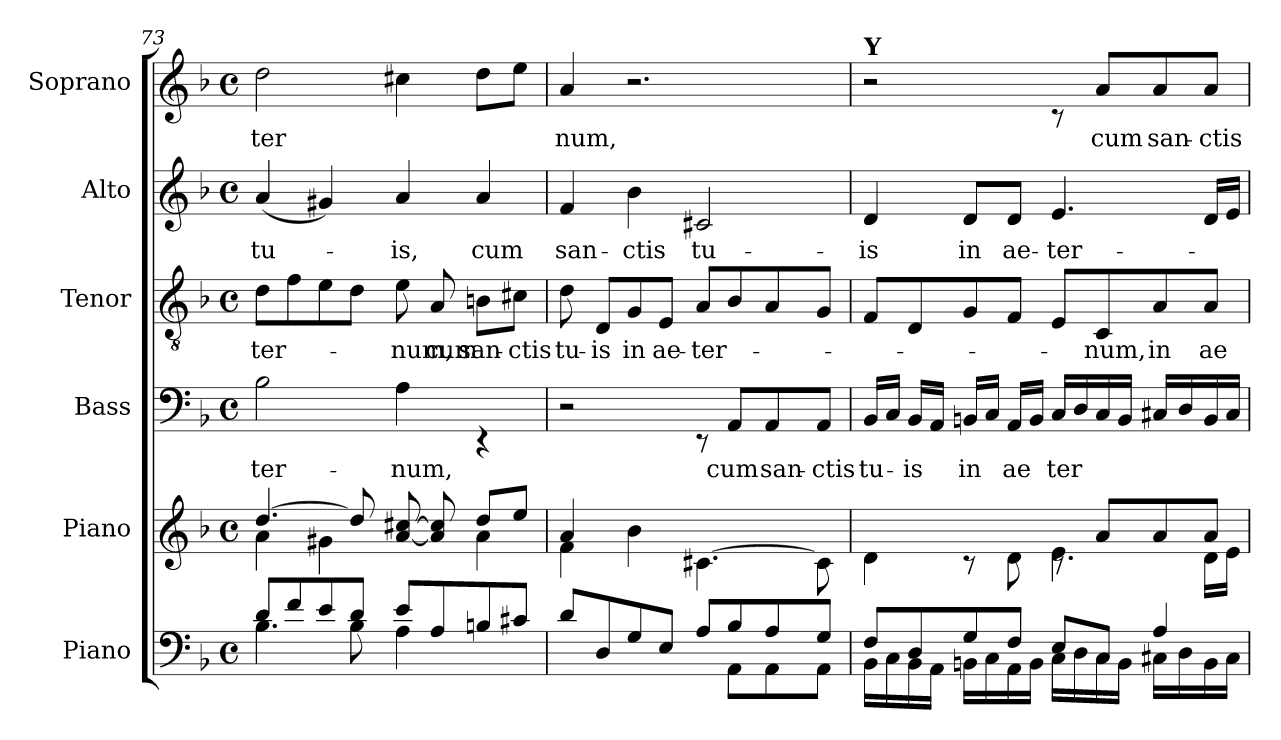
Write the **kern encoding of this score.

**kern	**kern	**kern	**text	**kern	**text	**kern	**text	**kern	**text
*part6	*part5	*part4	*part4	*part3	*part3	*part2	*part2	*part1	*part1
*staff6	*staff5	*staff4	*staff4	*staff3	*staff3	*staff2	*staff2	*staff1	*staff1
*I"Piano	*I"Piano	*I"Bass	*	*I"Tenor	*	*I"Alto	*	*I"Soprano	*
*	*	*I'B.	*	*I'T.	*	*I'A.	*	*I'S.	*
!!LO:PB:g=z
*clefF4	*clefG2	*clefF4	*	*clefGv2	*	*clefG2	*	*clefG2	*
*k[b-]	*k[b-]	*k[b-]	*	*k[b-]	*	*k[b-]	*	*k[b-]	*
*F:	*F:	*F:	*	*F:	*	*F:	*	*F:	*
*M4/4	*M4/4	*M4/4	*	*M4/4	*	*M4/4	*	*M4/4	*
*met(c)	*met(c)	*met(c)	*	*met(c)	*	*met(c)	*	*met(c)	*
=73	=73	=73	=73	=73	=73	=73	=73	=73	=73
*^	*^	*	*	*	*	*	*	*	*
!	!	!	!	!	!LO:LY:b	!	!LO:LY:b	!	!LO:LY:b	!	!LO:LY:b
*	*	*	*	*	*	*^	*	*	*	*	*
8d/L	4.B-\	[4.dd/	4a\	2B-\	-ter-	8d\L	8ryy	-ter-	(<4a/	tu-	2dd\	-ter
*	*	*	*	*	*	*v	*v	*	*	*	*	*
8f/	.	.	.	.	.	8f\	.	.	.	.	.
8e/	.	.	4g#X\	.	.	8e\	.	4g#X/)	.	.	.
8d/J	8B-\	8dd/]	.	.	.	8d\J	.	.	.	.	.
!	!	!	!	!	!LO:LY:b	!	!LO:LY:b	!	!LO:LY:b	!	!
8e/L	4A\	[8a/ [8cc#X/	4ryy	4A\	-num,	8e\	-num,	4a/	-is,	4cc#X\	.
*	*	*	*	*	*	*^	*	*	*	*	*
!	!	!	!	!	!	!	!	!LO:LY:b	!	!	!	!
8A/	.	8a/] 8cc#/]	.	.	.	8ryy	8A/	cum	.	.	.	.
!	!	!	!	!	!	!	!	!LO:LY:b	!	!LO:LY:b	!	!
8Bn/	4ryy	8dd/L	4a\	4rEE	.	8Bn\L	4ryy	san-	4a/	cum	8dd\L	.
!	!	!	!	!	!	!	!	!LO:LY:b	!	!	!	!
8c#X/J	.	8ee/J	.	.	.	8c#X\J	.	-ctis	.	.	8ee\J	.
*	*	*	*	*	*	*v	*v	*	*	*	*	*
=74	=74	=74	=74	=74	=74	=74	=74	=74	=74	=74	=74
!	!	!	!	!	!	!	!LO:LY:b	!	!LO:LY:b	!	!LO:LY:b
8d/L	8ryy	4a/	4f\	2r	.	8d\	tu-	4f/	san-	4a/	num,
!	!	!	!	!	!	!	!LO:LY:b	!	!	!	!
*v	*v	*	*	*	*	*	*	*	*	*	*
8D/	.	.	.	.	8D/L	-is	.	.	.	.
!	!	!	!	!	!	!LO:LY:b	!	!LO:LY:b	!	!
8G/	2.ryy	4b-\	.	.	8G/	in	4b-\	-ctis	2.r	.
!	!	!	!	!	!	!LO:LY:b	!	!	!	!
8E/J	.	.	.	.	8E/J	ae-	.	.	.	.
!	!	!	!	!	!	!LO:LY:b	!	!LO:LY:b	!	!
8A/L	.	[4.c#X\	8rEE	.	8A/L	-ter-	2c#X/	tu-	.	.
*^	*	*	*	*	*	*	*	*	*	*
!	!	!	!	!	!LO:LY:b	!	!	!	!	!	!
8B-/	8AA\L	.	.	8AA/L	cum	8B-/	.	.	.	.	.
!	!	!	!	!	!LO:LY:b	!	!	!	!	!	!
8A/	8AA\	.	.	8AA/	san-	8A/	.	.	.	.	.
!	!	!	!	!	!LO:LY:b	!	!	!	!	!	!
8G/J	8AA\J	.	8c#\]	8AA/J	-ctis	8G/J	.	.	.	.	.
=75	=75	=75	=75	=75	=75	=75	=75	=75	=75	=75	=75
!	!	!	!	!	!	!	!	!	!	!LO:TX:a:B:t=Y	!
!	!	!	!	!	!LO:LY:b	!	!	!	!LO:LY:b	!	!
8F/L	16BB-\LL	4d\	2ryy	16BB-/LL	tu-	8F/L	.	4d/	-is	2r	.
.	16C\	.	.	16C/JJ	.	.	.	.	.	.	.
!	!	!	!	!	!LO:LY:b	!	!	!	!	!	!
8D/	16BB-\	.	.	16BB-/LL	-is	8D/	.	.	.	.	.
.	16AA\JJ	.	.	16AA/JJ	.	.	.	.	.	.	.
!	!	!	!	!	!LO:LY:b	!	!	!	!LO:LY:b	!	!
8G/	16BBn\LL	8rc	.	16BBn/LL	in	8G/	.	8d/L	in	.	.
.	16C\	.	.	16C/JJ	.	.	.	.	.	.	.
!	!	!	!	!	!LO:LY:b	!	!	!	!LO:LY:b	!	!
8F/J	16AA\	8d\	.	16AA/LL	ae	8F/J	.	8d/J	ae-	.	.
.	16BB\JJ	.	.	16BB/JJ	.	.	.	.	.	.	.
!	!	!	!	!	!LO:LY:b	!	!	!	!LO:LY:b	!	!
8E/L	16C\LL	4.e\	8rc	16C/LL	ter	8E/L	.	4.e/	-ter-	8rc	.
.	16D\	.	.	16D/	.	.	.	.	.	.	.
!	!	!	!	!	!	!	!LO:LY:b	!	!	!	!LO:LY:b
8C/J	16C\	.	8a/L	16C/	.	8C/	-num,	.	.	8a/L	cum
.	16BB\JJ	.	.	16BB/JJ	.	.	.	.	.	.	.
!	!	!	!	!	!	!	!LO:LY:b	!	!	!	!LO:LY:b
4A/	16C#X\LL	.	8a/	16C#X/LL	.	8A/	in	.	.	8a/	san-
.	16D\	.	.	16D/	.	.	.	.	.	.	.
!	!	!	!	!	!	!	!LO:LY:b	!	!	!	!LO:LY:b
.	16BB\	16d\LL	8a/J	16BB/	.	8A/J	ae-	16d/LL	.	8a/J	-ctis
.	16C#\JJ	16e\JJ	.	16C#/JJ	.	.	.	16e/JJ	.	.	.
*v	*v	*	*	*	*	*	*	*	*	*	*
*	*v	*v	*	*	*	*	*	*	*	*
=	=	=	=	=	=	=	=	=	=
*-	*-	*-	*-	*-	*-	*-	*-	*-	*-
